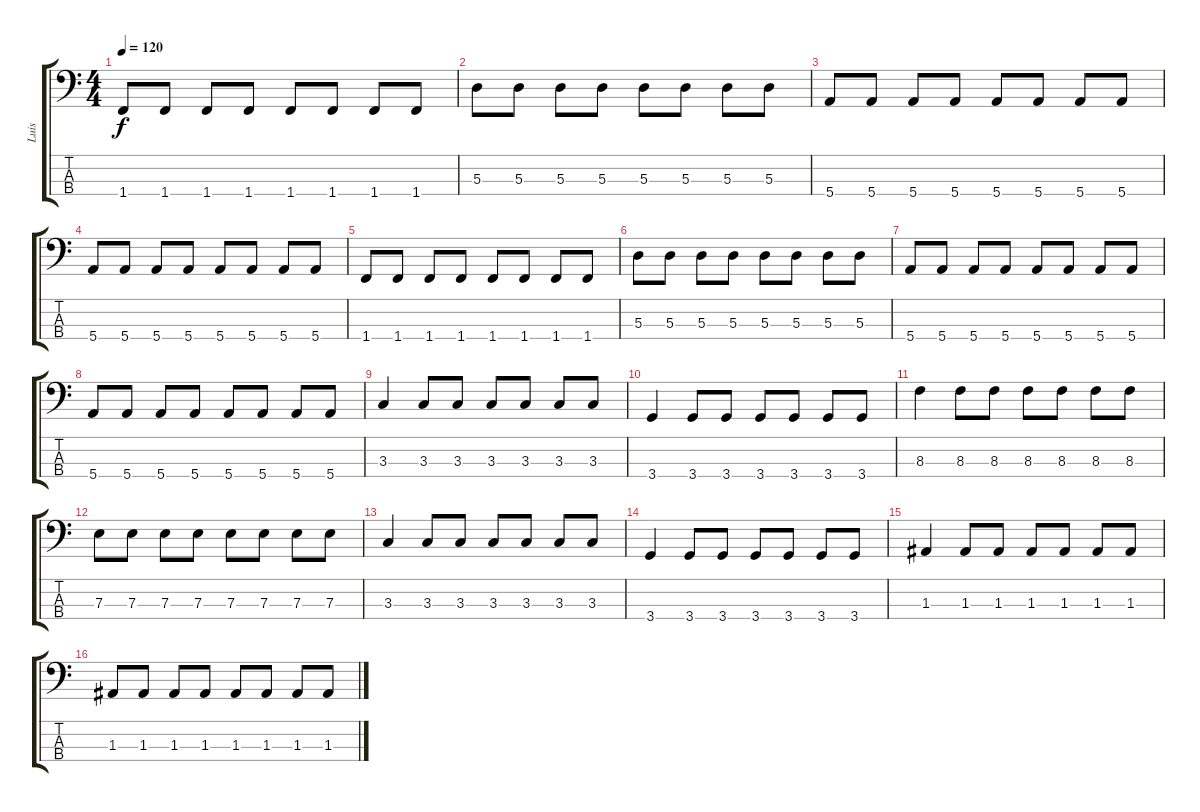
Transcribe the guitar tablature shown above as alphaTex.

\track ("Luis" "Luis") {instrument electricbassfinger}
\staff {score tabs}
\tuning (G2 D2 A1 E1) {hide}
\ts (4 4)
\tempo 120
\clef f4
\ks c
1.4.8{dy f} 1.4.8 1.4.8 1.4.8 1.4.8 1.4.8 1.4.8 1.4.8 |
5.3.8 5.3.8 5.3.8 5.3.8 5.3.8 5.3.8 5.3.8 5.3.8 |
5.4.8 5.4.8 5.4.8 5.4.8 5.4.8 5.4.8 5.4.8 5.4.8 |
5.4.8 5.4.8 5.4.8 5.4.8 5.4.8 5.4.8 5.4.8 5.4.8 |
1.4.8 1.4.8 1.4.8 1.4.8 1.4.8 1.4.8 1.4.8 1.4.8 |
5.3.8 5.3.8 5.3.8 5.3.8 5.3.8 5.3.8 5.3.8 5.3.8 |
5.4.8 5.4.8 5.4.8 5.4.8 5.4.8 5.4.8 5.4.8 5.4.8 |
5.4.8 5.4.8 5.4.8 5.4.8 5.4.8 5.4.8 5.4.8 5.4.8 |
3.3.4 3.3.8 3.3.8 3.3.8 3.3.8 3.3.8 3.3.8 |
3.4.4 3.4.8 3.4.8 3.4.8 3.4.8 3.4.8 3.4.8 |
8.3.4 8.3.8 8.3.8 8.3.8 8.3.8 8.3.8 8.3.8 |
7.3.8 7.3.8 7.3.8 7.3.8 7.3.8 7.3.8 7.3.8 7.3.8 |
3.3.4 3.3.8 3.3.8 3.3.8 3.3.8 3.3.8 3.3.8 |
3.4.4 3.4.8 3.4.8 3.4.8 3.4.8 3.4.8 3.4.8 |
1.3.4 1.3.8 1.3.8 1.3.8 1.3.8 1.3.8 1.3.8 |
1.3.8 1.3.8 1.3.8 1.3.8 1.3.8 1.3.8 1.3.8 1.3.8
